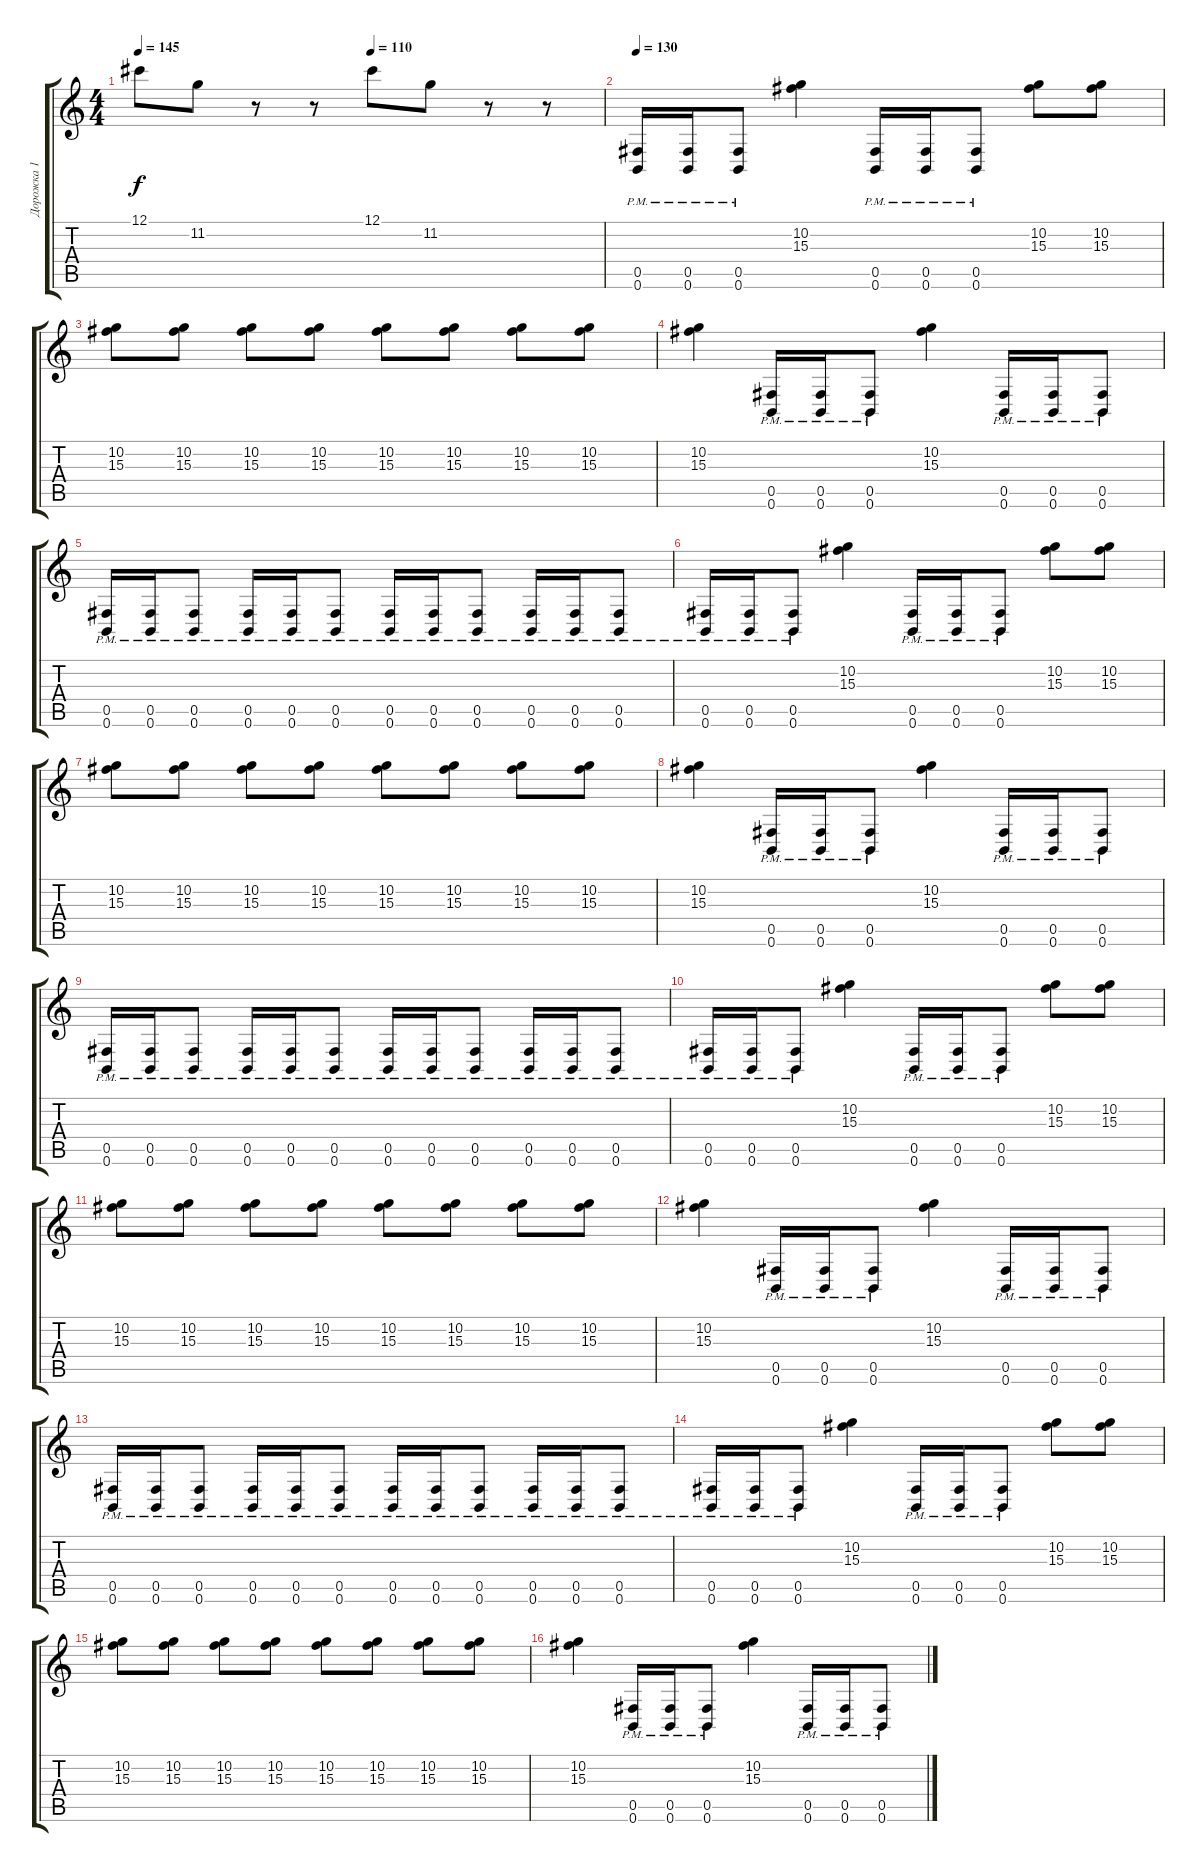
\track ("Дорожка 1" "Дорожка 1") {instrument distortionguitar}
\staff {score tabs}
\tuning (Db4 Ab3 E3 B2 Gb2 B1) {hide}
\ts (4 4)
\tempo 145
\tempo (110 0.5)
\clef g2
\ks c
12.1.8{dy f} 11.2.8 r.8 r.8 12.1.8 11.2.8 r.8 r.8 |
\tempo 130
(0.5{pm} 0.6{pm}).16 (0.5{pm} 0.6{pm}).16 (0.5{pm} 0.6{pm}).8 (10.2 15.3).4 (0.5{pm} 0.6{pm}).16 (0.5{pm} 0.6{pm}).16 (0.5{pm} 0.6{pm}).8 (10.2 15.3).8 (10.2 15.3).8 |
(10.2 15.3).8 (10.2 15.3).8 (10.2 15.3).8 (10.2 15.3).8 (10.2 15.3).8 (10.2 15.3).8 (10.2 15.3).8 (10.2 15.3).8 |
(10.2 15.3).4 (0.5{pm} 0.6{pm}).16 (0.5{pm} 0.6{pm}).16 (0.5{pm} 0.6{pm}).8 (10.2 15.3).4 (0.5{pm} 0.6{pm}).16 (0.5{pm} 0.6{pm}).16 (0.5{pm} 0.6{pm}).8 |
(0.5{pm} 0.6{pm}).16 (0.5{pm} 0.6{pm}).16 (0.5{pm} 0.6{pm}).8 (0.5{pm} 0.6{pm}).16 (0.5{pm} 0.6{pm}).16 (0.5{pm} 0.6{pm}).8 (0.5{pm} 0.6{pm}).16 (0.5{pm} 0.6{pm}).16 (0.5{pm} 0.6{pm}).8 (0.5{pm} 0.6{pm}).16 (0.5{pm} 0.6{pm}).16 (0.5{pm} 0.6{pm}).8 |
(0.5{pm} 0.6{pm}).16 (0.5{pm} 0.6{pm}).16 (0.5{pm} 0.6{pm}).8 (10.2 15.3).4 (0.5{pm} 0.6{pm}).16 (0.5{pm} 0.6{pm}).16 (0.5{pm} 0.6{pm}).8 (10.2 15.3).8 (10.2 15.3).8 |
(10.2 15.3).8 (10.2 15.3).8 (10.2 15.3).8 (10.2 15.3).8 (10.2 15.3).8 (10.2 15.3).8 (10.2 15.3).8 (10.2 15.3).8 |
(10.2 15.3).4 (0.5{pm} 0.6{pm}).16 (0.5{pm} 0.6{pm}).16 (0.5{pm} 0.6{pm}).8 (10.2 15.3).4 (0.5{pm} 0.6{pm}).16 (0.5{pm} 0.6{pm}).16 (0.5{pm} 0.6{pm}).8 |
(0.5{pm} 0.6{pm}).16 (0.5{pm} 0.6{pm}).16 (0.5{pm} 0.6{pm}).8 (0.5{pm} 0.6{pm}).16 (0.5{pm} 0.6{pm}).16 (0.5{pm} 0.6{pm}).8 (0.5{pm} 0.6{pm}).16 (0.5{pm} 0.6{pm}).16 (0.5{pm} 0.6{pm}).8 (0.5{pm} 0.6{pm}).16 (0.5{pm} 0.6{pm}).16 (0.5{pm} 0.6{pm}).8 |
(0.5{pm} 0.6{pm}).16 (0.5{pm} 0.6{pm}).16 (0.5{pm} 0.6{pm}).8 (10.2 15.3).4 (0.5{pm} 0.6{pm}).16 (0.5{pm} 0.6{pm}).16 (0.5{pm} 0.6{pm}).8 (10.2 15.3).8 (10.2 15.3).8 |
(10.2 15.3).8 (10.2 15.3).8 (10.2 15.3).8 (10.2 15.3).8 (10.2 15.3).8 (10.2 15.3).8 (10.2 15.3).8 (10.2 15.3).8 |
(10.2 15.3).4 (0.5{pm} 0.6{pm}).16 (0.5{pm} 0.6{pm}).16 (0.5{pm} 0.6{pm}).8 (10.2 15.3).4 (0.5{pm} 0.6{pm}).16 (0.5{pm} 0.6{pm}).16 (0.5{pm} 0.6{pm}).8 |
(0.5{pm} 0.6{pm}).16 (0.5{pm} 0.6{pm}).16 (0.5{pm} 0.6{pm}).8 (0.5{pm} 0.6{pm}).16 (0.5{pm} 0.6{pm}).16 (0.5{pm} 0.6{pm}).8 (0.5{pm} 0.6{pm}).16 (0.5{pm} 0.6{pm}).16 (0.5{pm} 0.6{pm}).8 (0.5{pm} 0.6{pm}).16 (0.5{pm} 0.6{pm}).16 (0.5{pm} 0.6{pm}).8 |
(0.5{pm} 0.6{pm}).16 (0.5{pm} 0.6{pm}).16 (0.5{pm} 0.6{pm}).8 (10.2 15.3).4 (0.5{pm} 0.6{pm}).16 (0.5{pm} 0.6{pm}).16 (0.5{pm} 0.6{pm}).8 (10.2 15.3).8 (10.2 15.3).8 |
(10.2 15.3).8 (10.2 15.3).8 (10.2 15.3).8 (10.2 15.3).8 (10.2 15.3).8 (10.2 15.3).8 (10.2 15.3).8 (10.2 15.3).8 |
(10.2 15.3).4 (0.5{pm} 0.6{pm}).16 (0.5{pm} 0.6{pm}).16 (0.5{pm} 0.6{pm}).8 (10.2 15.3).4 (0.5{pm} 0.6{pm}).16 (0.5{pm} 0.6{pm}).16 (0.5{pm} 0.6{pm}).8
